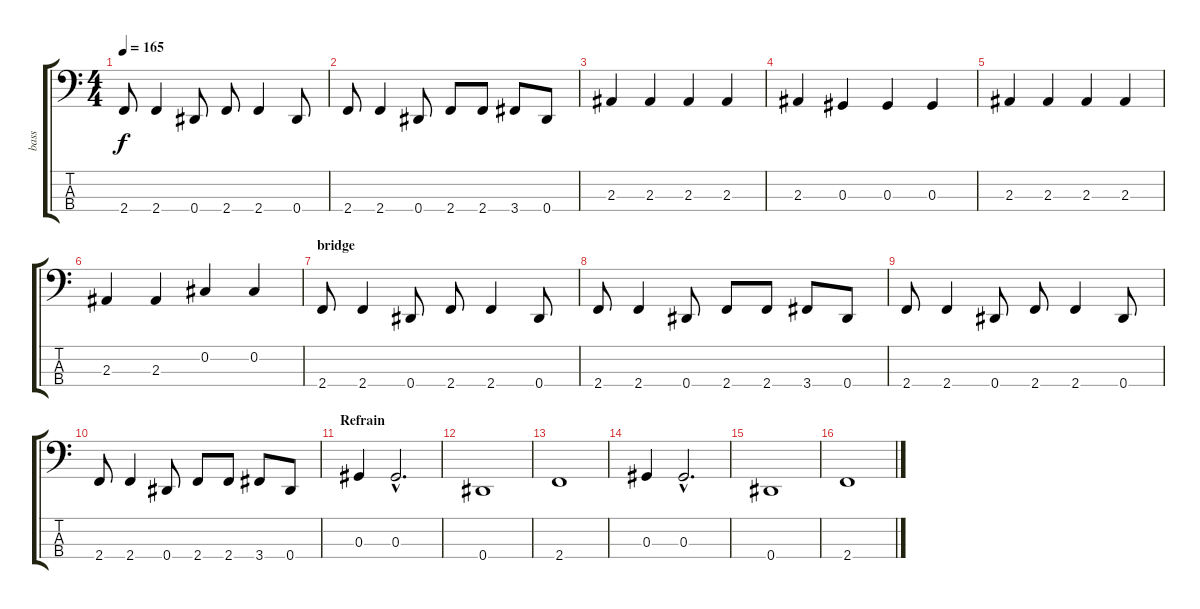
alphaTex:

\track ("bass" "bass") {instrument electricbasspick}
\staff {score tabs}
\tuning (Gb2 Db2 Ab1 Eb1) {hide}
\ts (4 4)
\tempo 165
\clef f4
\ks c
2.4.8{dy f} 2.4.4 0.4.8 2.4.8 2.4.4 0.4.8 |
2.4.8 2.4.4 0.4.8 2.4.8 2.4.8 3.4.8 0.4.8 |
2.3.4 2.3.4 2.3.4 2.3.4 |
2.3.4 0.3.4 0.3.4 0.3.4 |
2.3.4 2.3.4 2.3.4 2.3.4 |
2.3.4 2.3.4 0.2.4 0.2.4 |
\section ("" "bridge")
2.4.8{volume 15} 2.4.4 0.4.8 2.4.8 2.4.4 0.4.8 |
2.4.8 2.4.4 0.4.8 2.4.8 2.4.8 3.4.8 0.4.8 |
2.4.8 2.4.4 0.4.8 2.4.8 2.4.4 0.4.8 |
2.4.8 2.4.4 0.4.8 2.4.8 2.4.8 3.4.8 0.4.8 |
\section ("" "Refrain")
0.3.4{volume 14} 0.3{hac}.2{d} |
0.4.1 |
2.4.1 |
0.3.4 0.3{hac}.2{d} |
0.4.1 |
2.4.1
